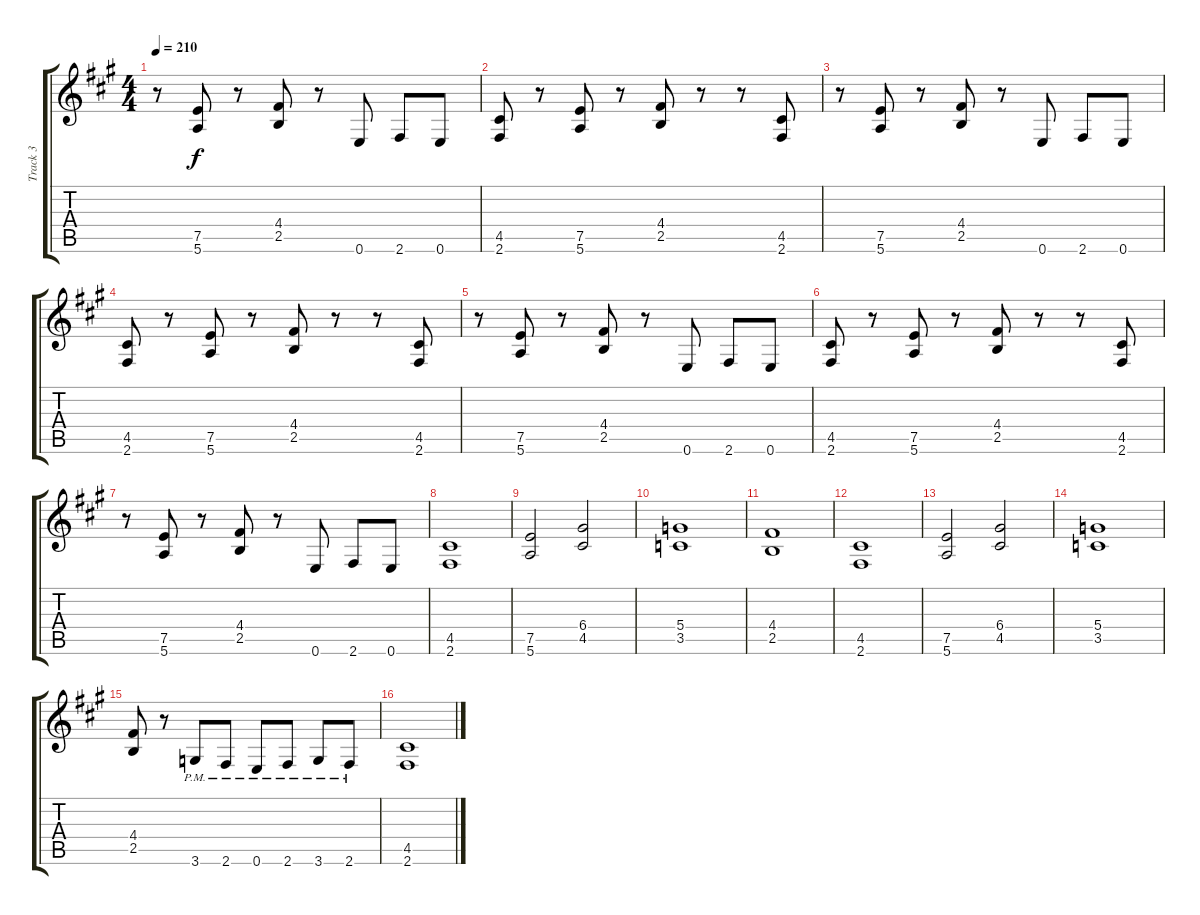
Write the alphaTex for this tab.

\track ("Track 3" "Track 3") {instrument distortionguitar}
\staff {score tabs}
\tuning (E4 B3 G3 D3 A2 E2) {hide}
\ts (4 4)
\tempo 210
\clef g2
\ks a
r.8{dy f} (7.5 5.6).8 r.8 (4.4 2.5).8 r.8 0.6.8 2.6.8 0.6.8 |
(4.5 2.6).8 r.8 (7.5 5.6).8 r.8 (4.4 2.5).8 r.8 r.8 (4.5 2.6).8 |
r.8 (7.5 5.6).8 r.8 (4.4 2.5).8 r.8 0.6.8 2.6.8 0.6.8 |
(4.5 2.6).8 r.8 (7.5 5.6).8 r.8 (4.4 2.5).8 r.8 r.8 (4.5 2.6).8 |
r.8 (7.5 5.6).8 r.8 (4.4 2.5).8 r.8 0.6.8 2.6.8 0.6.8 |
(4.5 2.6).8 r.8 (7.5 5.6).8 r.8 (4.4 2.5).8 r.8 r.8 (4.5 2.6).8 |
r.8 (7.5 5.6).8 r.8 (4.4 2.5).8 r.8 0.6.8 2.6.8 0.6.8 |
(4.5 2.6).1 |
(7.5 5.6).2 (6.4 4.5).2 |
(5.4 3.5).1 |
(4.4 2.5).1 |
(4.5 2.6).1 |
(7.5 5.6).2 (6.4 4.5).2 |
(5.4 3.5).1 |
(4.4 2.5).8 r.8 3.6{pm}.8 2.6{pm}.8 0.6{pm}.8 2.6{pm}.8 3.6{pm}.8 2.6{pm}.8 |
(4.5 2.6).1
